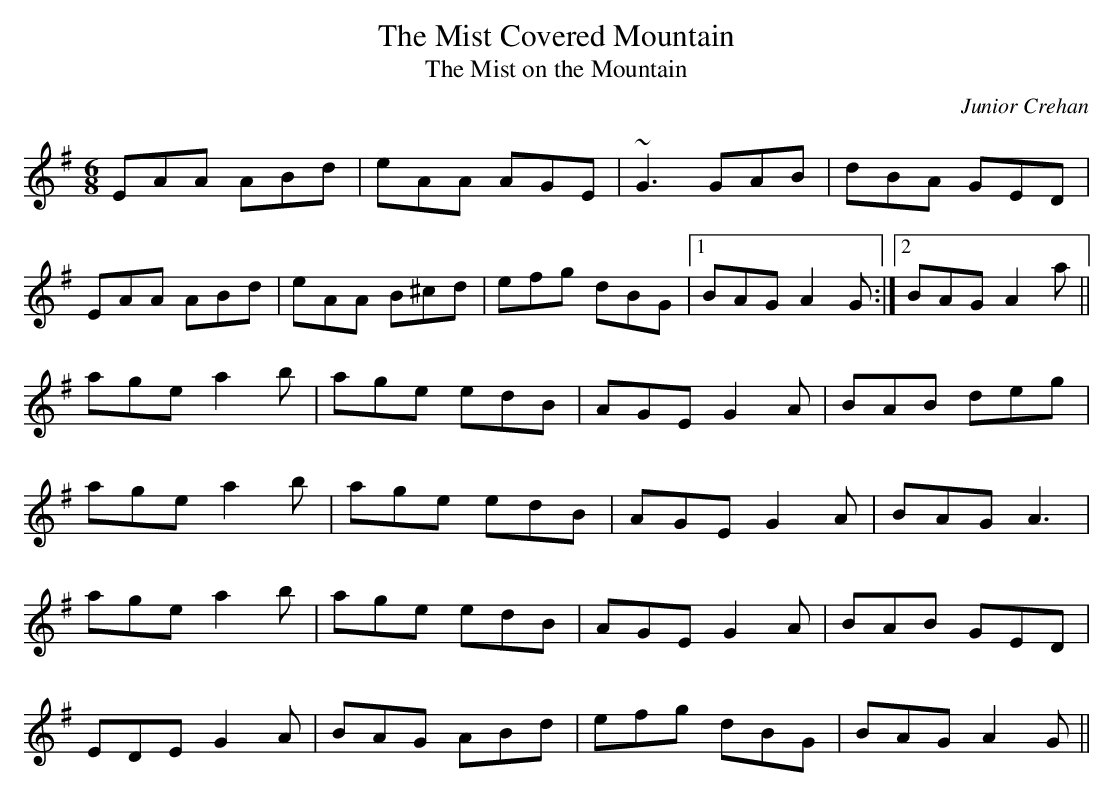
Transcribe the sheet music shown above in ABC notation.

X:1
T:Mist Covered Mountain, The
T:Mist on the Mountain, The
C:Junior Crehan
M:6/8
L:1/8
K:Ador
EAA ABd|eAA AGE|~G3 GAB|dBA GED|!
EAA ABd|eAA B^cd|efg dBG|1 BAG A2G:|2 BAG A2a||!
age a2b|age edB|AGE G2A|BAB deg|!
age a2b|age edB|AGE G2A|BAG A3|!
age a2b|age edB|AGE G2A|BAB GED|!
EDE G2A|BAG ABd|efg dBG|BAG A2G||!
